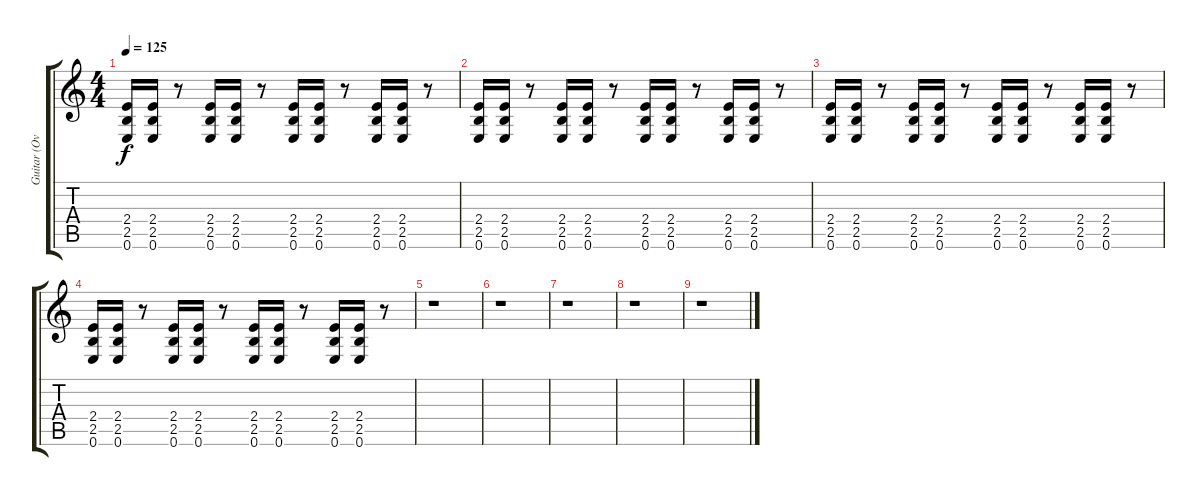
\track ("Guitar (Overdub Overdrive)" "Guitar (Ov") {instrument overdrivenguitar}
\staff {score tabs}
\tuning (E4 B3 G3 D3 A2 E2) {hide}
\ts (4 4)
\tempo 125
\clef g2
\ks c
(2.4 2.5 0.6).16{dy f} (2.4 2.5 0.6).16 r.8 (2.4 2.5 0.6).16 (2.4 2.5 0.6).16 r.8 (2.4 2.5 0.6).16 (2.4 2.5 0.6).16 r.8 (2.4 2.5 0.6).16 (2.4 2.5 0.6).16 r.8 |
(2.4 2.5 0.6).16 (2.4 2.5 0.6).16 r.8 (2.4 2.5 0.6).16 (2.4 2.5 0.6).16 r.8 (2.4 2.5 0.6).16 (2.4 2.5 0.6).16 r.8 (2.4 2.5 0.6).16 (2.4 2.5 0.6).16 r.8 |
(2.4 2.5 0.6).16 (2.4 2.5 0.6).16 r.8 (2.4 2.5 0.6).16 (2.4 2.5 0.6).16 r.8 (2.4 2.5 0.6).16 (2.4 2.5 0.6).16 r.8 (2.4 2.5 0.6).16 (2.4 2.5 0.6).16 r.8 |
(2.4 2.5 0.6).16 (2.4 2.5 0.6).16 r.8 (2.4 2.5 0.6).16 (2.4 2.5 0.6).16 r.8 (2.4 2.5 0.6).16 (2.4 2.5 0.6).16 r.8 (2.4 2.5 0.6).16 (2.4 2.5 0.6).16 r.8 |
r.1 |
r.1 |
r.1 |
r.1 |
r.1
